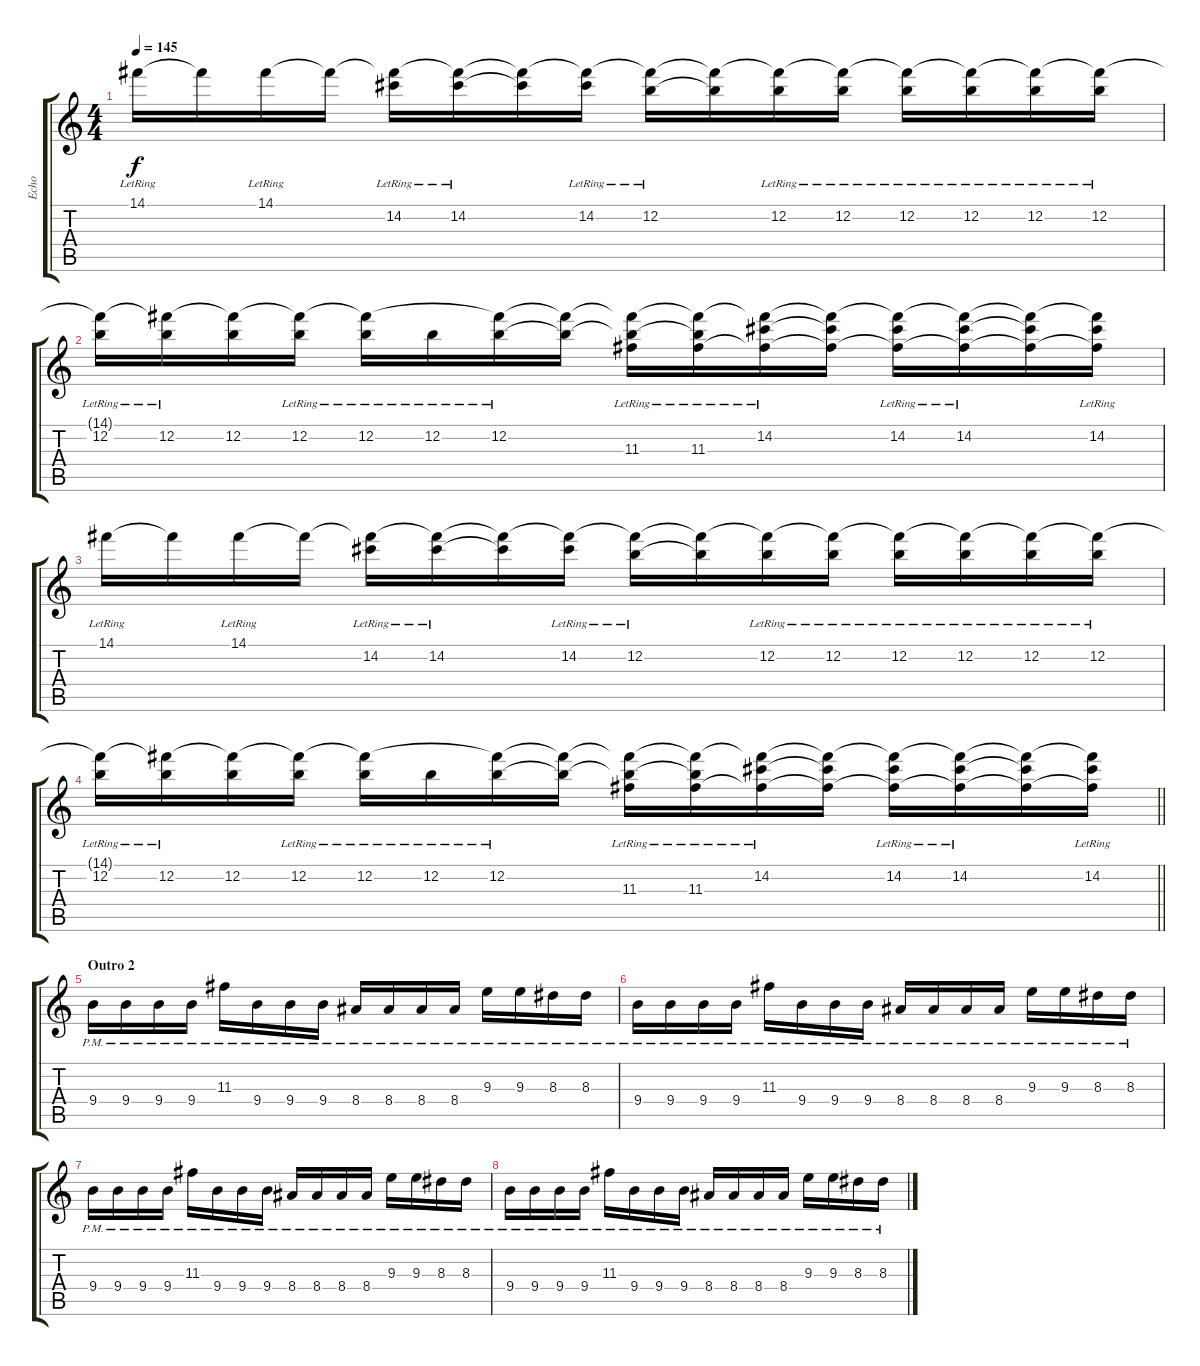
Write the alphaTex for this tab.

\track ("Echo" "Echo") {instrument overdrivenguitar}
\staff {score tabs}
\tuning (E4 B3 G3 D3 A2 E2) {hide}
\ts (4 4)
\tempo 145
\clef g2
\ks c
14.1{lr}.16{dy f volume 7 balance 16} 14.1{t}.16 14.1{lr}.16 14.1{t}.16 (14.1{t} 14.2{lr}).16 (14.1{t} 14.2{lr}).16 (14.1{t} 14.2{t}).16 (14.1{t} 14.2{lr}).16 (14.1{t} 12.2{lr}).16 (14.1{t} 12.2{t}).16 (14.1{t} 12.2{lr}).16 (14.1{t} 12.2{lr}).16 (14.1{t} 12.2{lr}).16 (14.1{t} 12.2{lr}).16 (14.1{t} 12.2{lr}).16 (14.1{t} 12.2{lr}).16 |
(14.1{t} 12.2{lr}).16 (14.1{t} 12.2{lr}).16 (14.1{t} 12.2).16 (14.1{t} 12.2{lr}).16{balance 0} (14.1{t} 12.2{lr}).16 12.2{lr}.16 (14.1{t} 12.2{lr}).16 (14.1{t} 12.2{t}).16 (14.1{t} 12.2{t} 11.3{lr}).16 (14.1{t} 12.2{t} 11.3{lr}).16 (14.1{t} 14.2{lr} 11.3{t}).16 (14.1{t} 14.2{t} 11.3{t}).16 (14.1{t} 14.2{lr} 11.3{t}).16 (14.1{t} 14.2{lr} 11.3{t}).16 (14.1{t} 14.2{t} 11.3{t}).16 (14.1{t} 14.2{lr} 11.3{t}).16 |
14.1{lr}.16{volume 7 balance 16} 14.1{t}.16 14.1{lr}.16 14.1{t}.16 (14.1{t} 14.2{lr}).16 (14.1{t} 14.2{lr}).16 (14.1{t} 14.2{t}).16 (14.1{t} 14.2{lr}).16 (14.1{t} 12.2{lr}).16 (14.1{t} 12.2{t}).16 (14.1{t} 12.2{lr}).16 (14.1{t} 12.2{lr}).16 (14.1{t} 12.2{lr}).16 (14.1{t} 12.2{lr}).16 (14.1{t} 12.2{lr}).16 (14.1{t} 12.2{lr}).16 |
\barLineRight lightlight
(14.1{t} 12.2{lr}).16 (14.1{t} 12.2{lr}).16 (14.1{t} 12.2).16 (14.1{t} 12.2{lr}).16{balance 0} (14.1{t} 12.2{lr}).16 12.2{lr}.16 (14.1{t} 12.2{lr}).16 (14.1{t} 12.2{t}).16 (14.1{t} 12.2{t} 11.3{lr}).16 (14.1{t} 12.2{t} 11.3{lr}).16 (14.1{t} 14.2{lr} 11.3{t}).16 (14.1{t} 14.2{t} 11.3{t}).16 (14.1{t} 14.2{lr} 11.3{t}).16 (14.1{t} 14.2{lr} 11.3{t}).16 (14.1{t} 14.2{t} 11.3{t}).16 (14.1{t} 14.2{lr} 11.3{t}).16 |
\section ("" "Outro 2")
9.4{pm}.16{balance 8} 9.4{pm}.16 9.4{pm}.16 9.4{pm}.16 11.3{pm}.16 9.4{pm}.16 9.4{pm}.16 9.4{pm}.16 8.4{pm}.16 8.4{pm}.16 8.4{pm}.16 8.4{pm}.16 9.3{pm}.16 9.3{pm}.16 8.3{pm}.16 8.3{pm}.16 |
9.4{pm}.16 9.4{pm}.16 9.4{pm}.16 9.4{pm}.16 11.3{pm}.16 9.4{pm}.16 9.4{pm}.16 9.4{pm}.16 8.4{pm}.16 8.4{pm}.16 8.4{pm}.16 8.4{pm}.16 9.3{pm}.16 9.3{pm}.16 8.3{pm}.16 8.3{pm}.16 |
9.4{pm}.16 9.4{pm}.16 9.4{pm}.16 9.4{pm}.16 11.3{pm}.16 9.4{pm}.16 9.4{pm}.16 9.4{pm}.16 8.4{pm}.16 8.4{pm}.16 8.4{pm}.16 8.4{pm}.16 9.3{pm}.16 9.3{pm}.16 8.3{pm}.16 8.3{pm}.16 |
9.4{pm}.16 9.4{pm}.16 9.4{pm}.16 9.4{pm}.16 11.3{pm}.16 9.4{pm}.16 9.4{pm}.16 9.4{pm}.16 8.4{pm}.16 8.4{pm}.16 8.4{pm}.16 8.4{pm}.16 9.3{pm}.16 9.3{pm}.16 8.3{pm}.16 8.3{pm}.16
